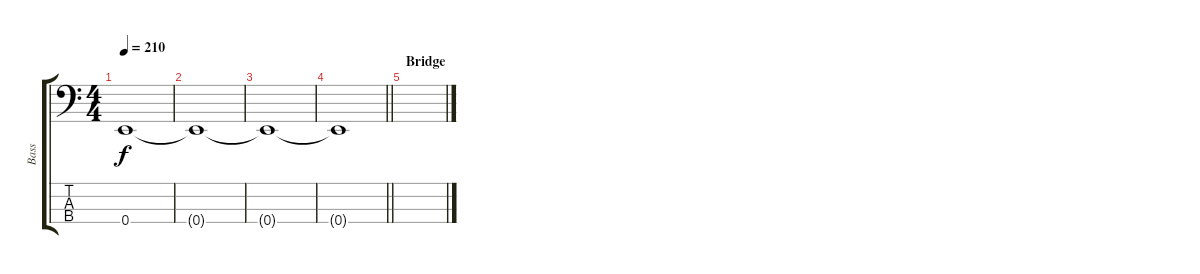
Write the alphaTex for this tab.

\track ("Bass" "Bass") {instrument electricbassfinger}
\staff {score tabs}
\tuning (G2 D2 A1 E1) {hide}
\ts (4 4)
\tempo 210
\clef f4
\ks c
0.4{t}.1{dy f} |
0.4{t}.1 |
0.4{t}.1 |
\barLineRight lightlight
0.4{t}.1 |
\section ("" "Bridge")
